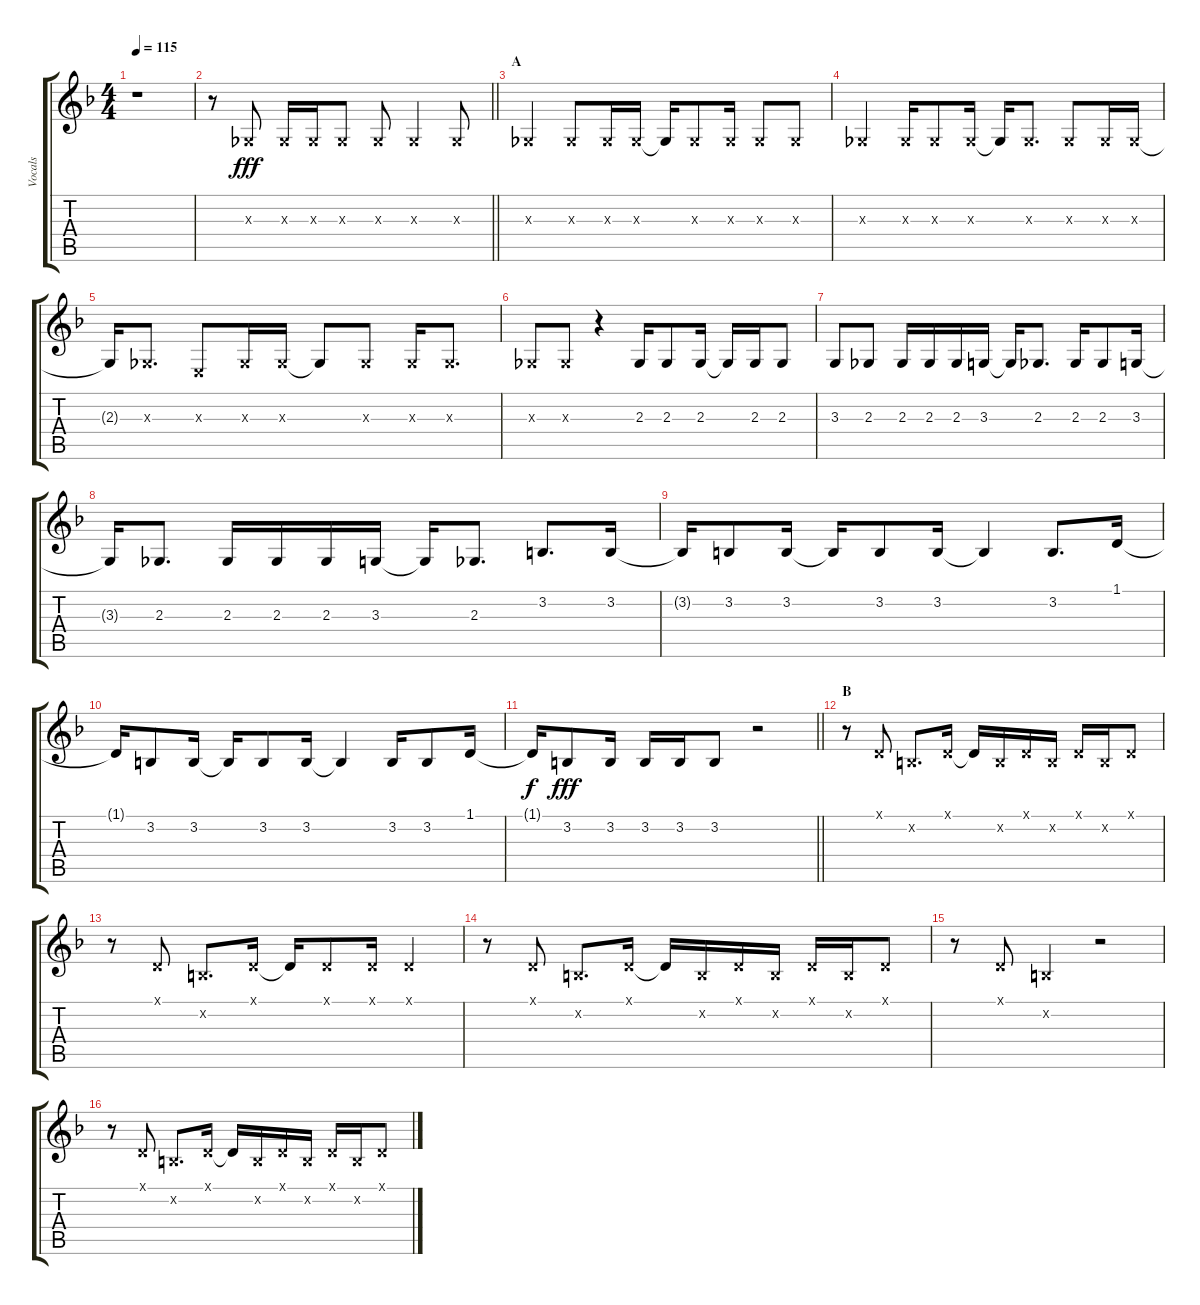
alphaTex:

\track ("Vocals" "Vocals") {instrument voiceoohs}
\staff {score tabs}
\tuning (Db4 Ab3 E3 B2 Gb2 B1) {hide}
\ts (4 4)
\tempo 115
\clef g2
\ks f
r.1{dy fff} |
\barLineRight lightlight
r.8 2.3{x}.8 2.3{x}.16 2.3{x}.16 2.3{x}.8 2.3{x}.8 2.3{x}.4 2.3{x}.8 |
\section ("" "A")
2.3{x}.4 2.3{x}.8 2.3{x}.16 2.3{x}.16 2.3{t}.16 2.3{x}.8 2.3{x}.16 2.3{x}.8 2.3{x}.8 |
2.3{x}.4 2.3{x}.16 2.3{x}.8 2.3{x}.16 2.3{t}.16 2.3{x}.8{d} 2.3{x}.8 2.3{x}.16 2.3{x}.16 |
2.3{t}.16 2.3{x}.8{d} 0.3{x}.8 2.3{x}.16 2.3{x}.16 2.3{t}.8 2.3{x}.8 2.3{x}.16 2.3{x}.8{d} |
2.3{x}.8 2.3{x}.8 r.4 2.3.16 2.3.8 2.3.16 2.3{t}.16 2.3.16 2.3.8 |
3.3.8 2.3.8 2.3.16 2.3.16 2.3.16 3.3.16 3.3{t}.16 2.3.8{d} 2.3.16 2.3.8 3.3.16 |
3.3{t}.16 2.3.8{d} 2.3.16 2.3.16 2.3.16 3.3.16 3.3{t}.16 2.3.8{d} 3.2.8{d} 3.2.16 |
3.2{t}.16 3.2.8 3.2.16 3.2{t}.16 3.2.8 3.2.16 3.2{t}.4 3.2.8{d} 1.1.16 |
1.1{t}.16 3.2.8 3.2.16 3.2{t}.16 3.2.8 3.2.16 3.2{t}.4 3.2.16 3.2.8 1.1.16 |
\barLineRight lightlight
1.1{t}.16{dy f} 3.2.8{dy fff} 3.2.16 3.2.16 3.2.16 3.2.8 r.2 |
\section ("" "B")
r.8 1.1{x}.8 3.2{x}.8{d} 1.1{x}.16 1.1{t}.16 3.2{x}.16 1.1{x}.16 3.2{x}.16 1.1{x}.16 3.2{x}.16 1.1{x}.8 |
r.8 1.1{x}.8 3.2{x}.8{d} 1.1{x}.16 1.1{t}.16 1.1{x}.8 1.1{x}.16 1.1{x}.4 |
r.8 1.1{x}.8 3.2{x}.8{d} 1.1{x}.16 1.1{t}.16 3.2{x}.16 1.1{x}.16 3.2{x}.16 1.1{x}.16 3.2{x}.16 1.1{x}.8 |
r.8 1.1{x}.8 3.2{x}.4 r.2 |
r.8 1.1{x}.8 3.2{x}.8{d} 1.1{x}.16 1.1{t}.16 3.2{x}.16 1.1{x}.16 3.2{x}.16 1.1{x}.16 3.2{x}.16 1.1{x}.8
